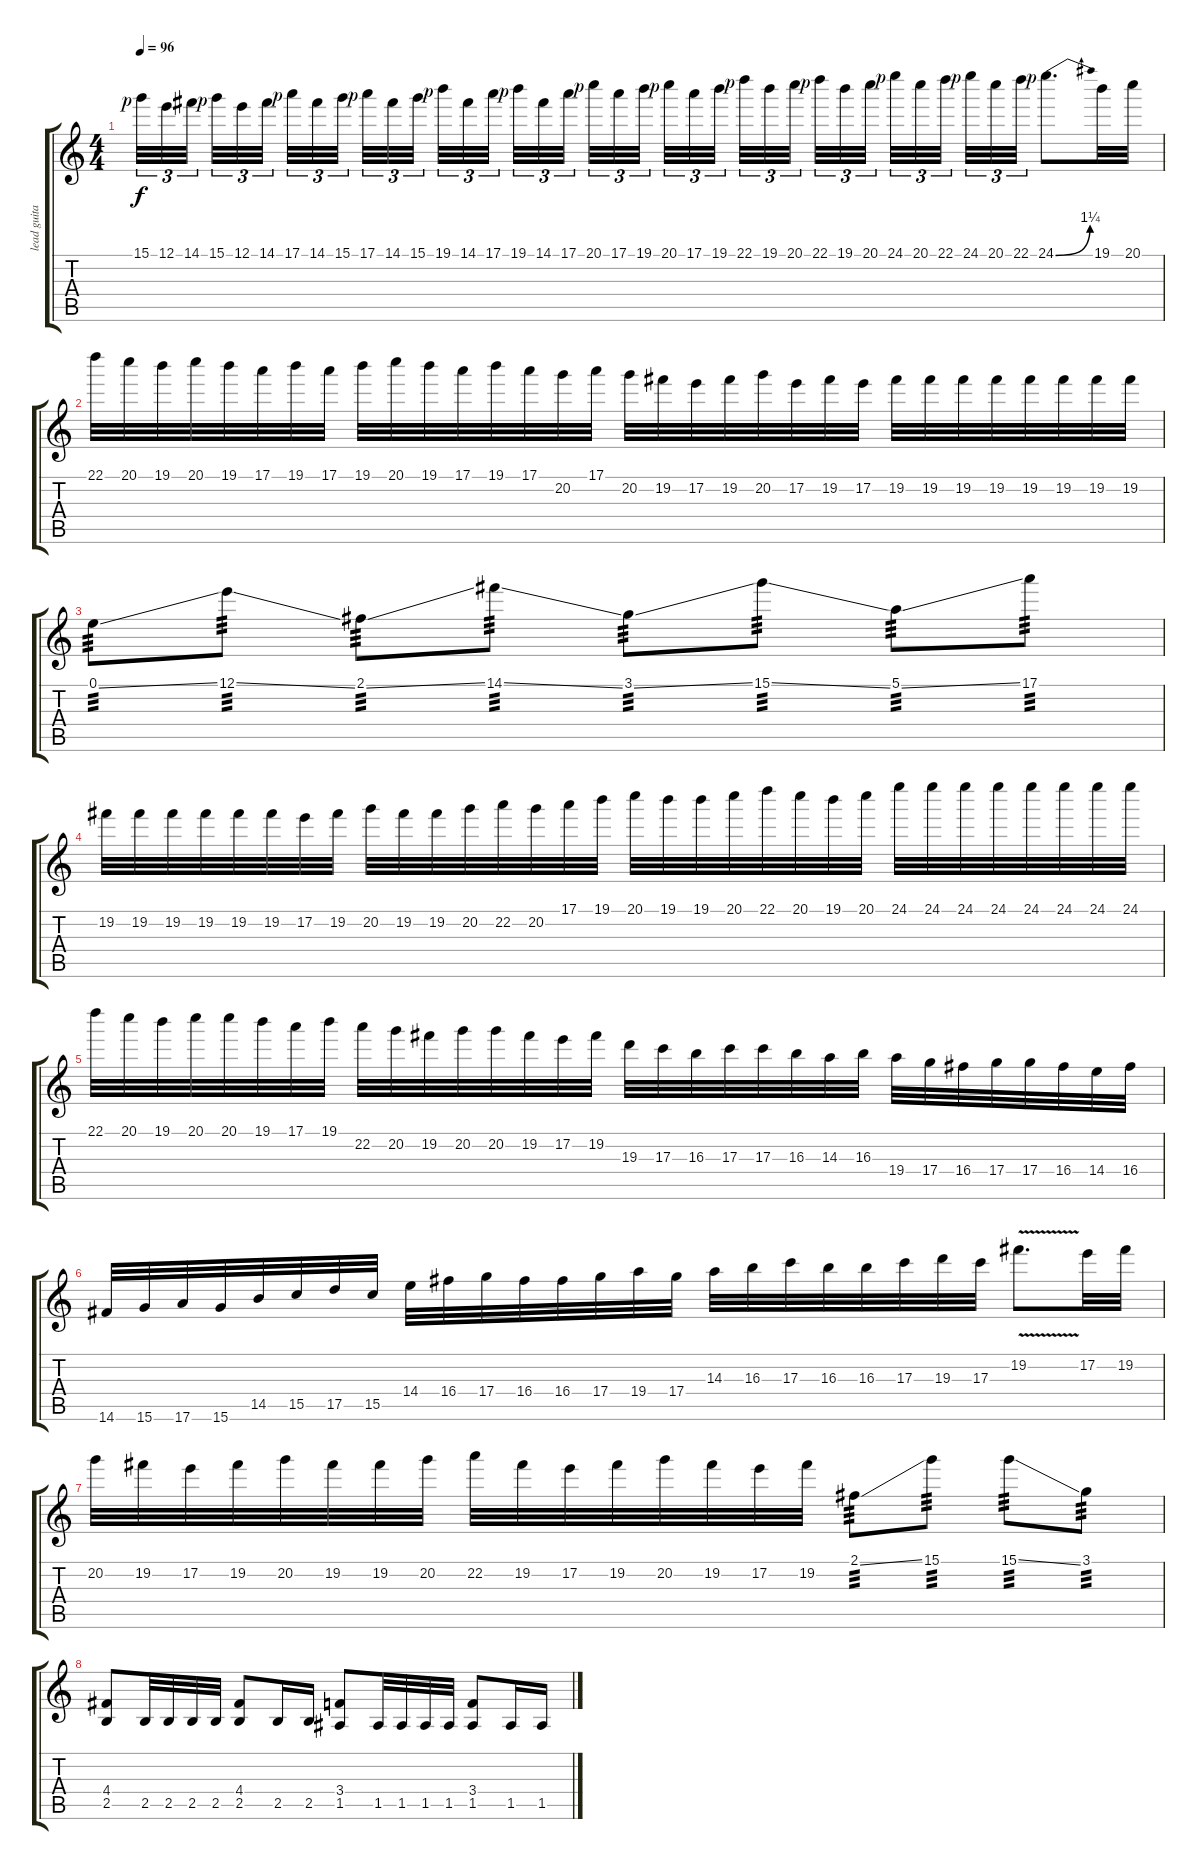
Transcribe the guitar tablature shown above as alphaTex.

\track ("lead guitar" "lead guita") {instrument distortionguitar}
\staff {score tabs}
\tuning (E4 B3 G3 D3 A2 E2) {hide}
\ts (4 4)
\tempo 96
\clef g2
\ks c
15.1{rf 1}.32{tu (3 2) dy f} 12.1.32{tu (3 2)} 14.1.32{tu (3 2) beam splitsecondary} 15.1{rf 1}.32{tu (3 2)} 12.1.32{tu (3 2)} 14.1.32{tu (3 2) beam splitsecondary} 17.1{rf 1}.32{tu (3 2)} 14.1.32{tu (3 2)} 15.1.32{tu (3 2) beam splitsecondary} 17.1{rf 1}.32{tu (3 2)} 14.1.32{tu (3 2)} 15.1.32{tu (3 2)} 19.1{rf 1}.32{tu (3 2)} 14.1.32{tu (3 2)} 17.1.32{tu (3 2) beam splitsecondary} 19.1{rf 1}.32{tu (3 2)} 14.1.32{tu (3 2)} 17.1.32{tu (3 2) beam splitsecondary} 20.1{rf 1}.32{tu (3 2)} 17.1.32{tu (3 2)} 19.1.32{tu (3 2) beam splitsecondary} 20.1{rf 1}.32{tu (3 2)} 17.1.32{tu (3 2)} 19.1.32{tu (3 2)} 22.1{rf 1}.32{tu (3 2)} 19.1.32{tu (3 2)} 20.1.32{tu (3 2) beam splitsecondary} 22.1{rf 1}.32{tu (3 2)} 19.1.32{tu (3 2)} 20.1.32{tu (3 2) beam splitsecondary} 24.1{rf 1}.32{tu (3 2)} 20.1.32{tu (3 2)} 22.1.32{tu (3 2) beam splitsecondary} 24.1{rf 1}.32{tu (3 2)} 20.1.32{tu (3 2)} 22.1.32{tu (3 2)} 24.1{be (bend 0 0 60 5) rf 1}.8{d} 19.1.32 20.1.32 |
22.1.32 20.1.32 19.1.32 20.1.32 19.1.32 17.1.32 19.1.32 17.1.32 19.1.32 20.1.32 19.1.32 17.1.32 19.1.32 17.1.32 20.2.32 17.1.32 20.2.32 19.2.32 17.2.32 19.2.32 20.2.32 17.2.32 19.2.32 17.2.32 19.2.32 19.2.32 19.2.32 19.2.32 19.2.32 19.2.32 19.2.32 19.2.32 |
0.1{ss}.8{tp 3} 12.1{ss}.8{tp 3} 2.1{ss}.8{tp 3} 14.1{ss}.8{tp 3} 3.1{ss}.8{tp 3} 15.1{ss}.8{tp 3} 5.1{ss}.8{tp 3} 17.1.8{tp 3} |
19.2.32 19.2.32 19.2.32 19.2.32 19.2.32 19.2.32 17.2.32 19.2.32 20.2.32 19.2.32 19.2.32 20.2.32 22.2.32 20.2.32 17.1.32 19.1.32 20.1.32 19.1.32 19.1.32 20.1.32 22.1.32 20.1.32 19.1.32 20.1.32 24.1.32 24.1.32 24.1.32 24.1.32 24.1.32 24.1.32 24.1.32 24.1.32 |
22.1.32 20.1.32 19.1.32 20.1.32 20.1.32 19.1.32 17.1.32 19.1.32 22.2.32 20.2.32 19.2.32 20.2.32 20.2.32 19.2.32 17.2.32 19.2.32 19.3.32 17.3.32 16.3.32 17.3.32 17.3.32 16.3.32 14.3.32 16.3.32 19.4.32 17.4.32 16.4.32 17.4.32 17.4.32 16.4.32 14.4.32 16.4.32 |
14.6.32 15.6.32 17.6.32 15.6.32 14.5.32 15.5.32 17.5.32 15.5.32 14.4.32 16.4.32 17.4.32 16.4.32 16.4.32 17.4.32 19.4.32 17.4.32 14.3.32 16.3.32 17.3.32 16.3.32 16.3.32 17.3.32 19.3.32 17.3.32 19.2{v}.8{d} 17.2.32 19.2.32 |
20.2.32 19.2.32 17.2.32 19.2.32 20.2.32 19.2.32 19.2.32 20.2.32 22.2.32 19.2.32 17.2.32 19.2.32 20.2.32 19.2.32 17.2.32 19.2.32 2.1{ss}.8{tp 3} 15.1.8{tp 3} 15.1{ss}.8{tp 3} 3.1.8{tp 3} |
(4.4 2.5).8 2.5.32 2.5.32 2.5.32 2.5.32 (4.4 2.5).8 2.5.16 2.5.16 (3.4 1.5).8 1.5.32 1.5.32 1.5.32 1.5.32 (3.4 1.5).8 1.5.16 1.5.16
